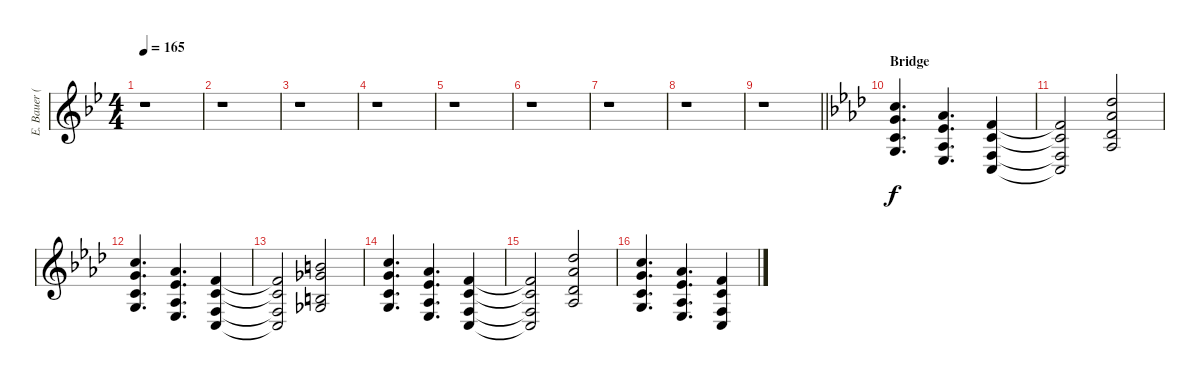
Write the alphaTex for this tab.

\track ("E. Bauer (Keyboard)" "E. Bauer (") {instrument choiraahs}
\staff {score}
\tuning (E4 B3 G3 D3 A2 E2 B1) {hide}
\ts (4 4)
\tempo 165
\clef g2
\ks gminor
r.1{dy f} |
r.1 |
r.1 |
r.1 |
r.1 |
r.1 |
r.1 |
r.1 |
\barLineRight lightlight
r.1 |
\section ("" "Bridge")
\ks fminor
(8.1 8.2 5.3 5.4).4{d} (4.1 4.2 1.3 1.4).4{d} (1.1 1.2 3.4 3.5).4 |
(1.1{t} 1.2{t} 3.4{t} 3.5{t}).2 (9.1 9.2 6.3 6.4).2 |
(8.1 8.2 5.3 5.4).4{d} (4.1 4.2 1.3 1.4).4{d} (1.1 1.2 3.4 3.5).4 |
(1.1{t} 1.2{t} 3.4{t} 3.5{t}).2 (7.1 7.2 4.3 4.4).2 |
(8.1 8.2 5.3 5.4).4{d} (4.1 4.2 1.3 1.4).4{d} (1.1 1.2 3.4 3.5).4 |
(1.1{t} 1.2{t} 3.4{t} 3.5{t}).2 (9.1 9.2 6.3 6.4).2 |
(8.1 8.2 5.3 5.4).4{d} (4.1 4.2 1.3 1.4).4{d} (1.1 1.2 3.4 3.5).4
